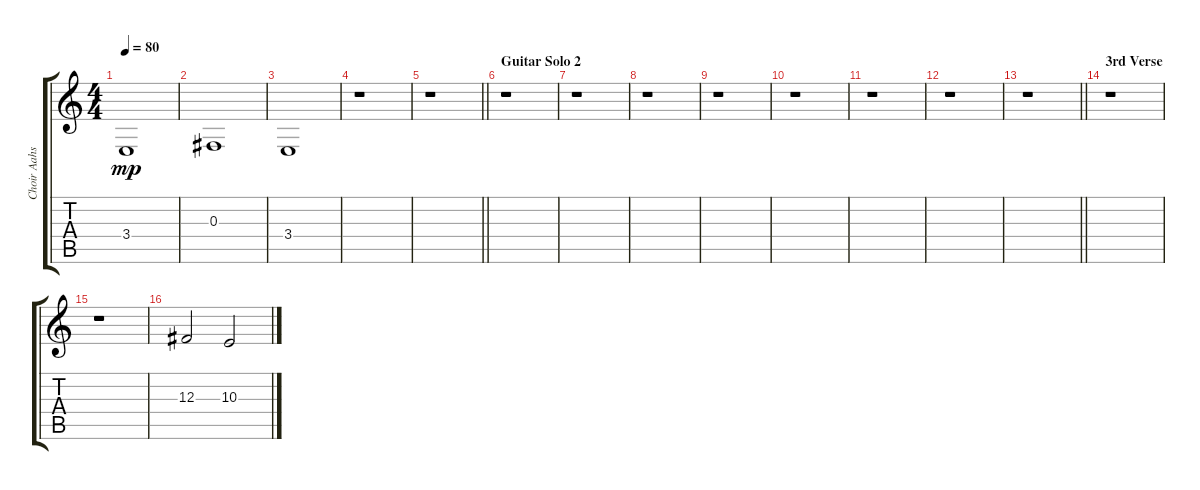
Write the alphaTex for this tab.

\track ("Choir Aahs& Rain" "Choir Aahs") {instrument choiraahs}
\staff {score tabs}
\tuning (Eb4 Bb3 Gb3 Db3 Ab2 Eb2) {hide}
\ts (4 4)
\tempo 80
\clef g2
\ks c
3.4.1{dy mp} |
0.3.1 |
3.4.1 |
r.1 |
\barLineRight lightlight
r.1 |
\section ("" "Guitar Solo 2")
r.1 |
r.1 |
r.1 |
r.1 |
r.1 |
r.1 |
r.1 |
\barLineRight lightlight
r.1 |
\section ("" "3rd Verse")
r.1 |
r.1 |
12.3.2 10.3.2
